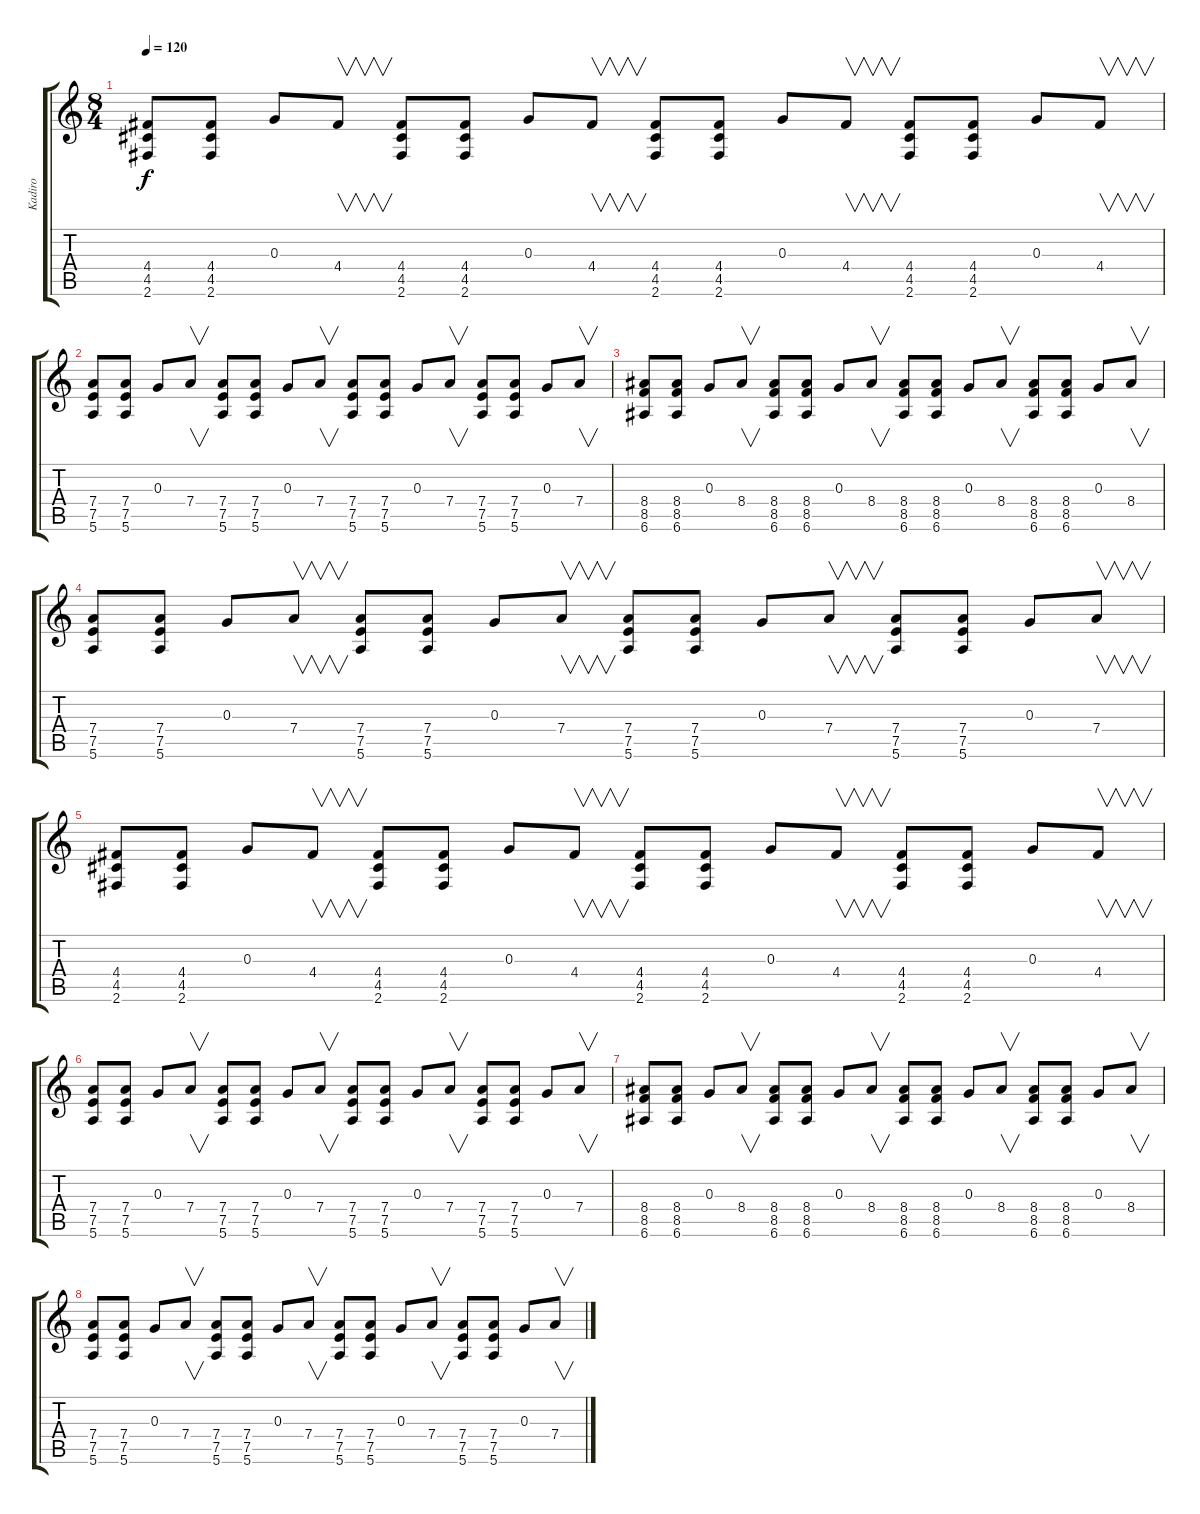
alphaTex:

\track ("Kadiro" "Kadiro") {instrument distortionguitar}
\staff {score tabs}
\tuning (E4 B3 G3 D3 A2 E2) {hide}
\ts (8 4)
\tempo 120
\clef g2
\ks c
(4.4 4.5 2.6).8{dy f instrument distortionguitar} (4.4 4.5 2.6).8 0.3.8 4.4.8{v} (4.4 4.5 2.6).8 (4.4 4.5 2.6).8 0.3.8 4.4.8{v} (4.4 4.5 2.6).8 (4.4 4.5 2.6).8 0.3.8 4.4.8{v} (4.4 4.5 2.6).8 (4.4 4.5 2.6).8 0.3.8 4.4.8{v} |
(7.4 7.5 5.6).8 (7.4 7.5 5.6).8 0.3.8 7.4.8{v} (7.4 7.5 5.6).8 (7.4 7.5 5.6).8 0.3.8 7.4.8{v} (7.4 7.5 5.6).8 (7.4 7.5 5.6).8 0.3.8 7.4.8{v} (7.4 7.5 5.6).8 (7.4 7.5 5.6).8 0.3.8 7.4.8{v} |
(8.4 8.5 6.6).8 (8.4 8.5 6.6).8 0.3.8 8.4.8{v} (8.4 8.5 6.6).8 (8.4 8.5 6.6).8 0.3.8 8.4.8{v} (8.4 8.5 6.6).8 (8.4 8.5 6.6).8 0.3.8 8.4.8{v} (8.4 8.5 6.6).8 (8.4 8.5 6.6).8 0.3.8 8.4.8{v} |
(7.4 7.5 5.6).8 (7.4 7.5 5.6).8 0.3.8 7.4.8{v} (7.4 7.5 5.6).8 (7.4 7.5 5.6).8 0.3.8 7.4.8{v} (7.4 7.5 5.6).8 (7.4 7.5 5.6).8 0.3.8 7.4.8{v} (7.4 7.5 5.6).8 (7.4 7.5 5.6).8 0.3.8 7.4.8{v} |
(4.4 4.5 2.6).8 (4.4 4.5 2.6).8 0.3.8 4.4.8{v} (4.4 4.5 2.6).8 (4.4 4.5 2.6).8 0.3.8 4.4.8{v} (4.4 4.5 2.6).8 (4.4 4.5 2.6).8 0.3.8 4.4.8{v} (4.4 4.5 2.6).8 (4.4 4.5 2.6).8 0.3.8 4.4.8{v} |
(7.4 7.5 5.6).8 (7.4 7.5 5.6).8 0.3.8 7.4.8{v} (7.4 7.5 5.6).8 (7.4 7.5 5.6).8 0.3.8 7.4.8{v} (7.4 7.5 5.6).8 (7.4 7.5 5.6).8 0.3.8 7.4.8{v} (7.4 7.5 5.6).8 (7.4 7.5 5.6).8 0.3.8 7.4.8{v} |
(8.4 8.5 6.6).8 (8.4 8.5 6.6).8 0.3.8 8.4.8{v} (8.4 8.5 6.6).8 (8.4 8.5 6.6).8 0.3.8 8.4.8{v} (8.4 8.5 6.6).8 (8.4 8.5 6.6).8 0.3.8 8.4.8{v} (8.4 8.5 6.6).8 (8.4 8.5 6.6).8 0.3.8 8.4.8{v} |
(7.4 7.5 5.6).8 (7.4 7.5 5.6).8 0.3.8 7.4.8{v} (7.4 7.5 5.6).8 (7.4 7.5 5.6).8 0.3.8 7.4.8{v} (7.4 7.5 5.6).8 (7.4 7.5 5.6).8 0.3.8 7.4.8{v} (7.4 7.5 5.6).8 (7.4 7.5 5.6).8 0.3.8 7.4.8{v}
